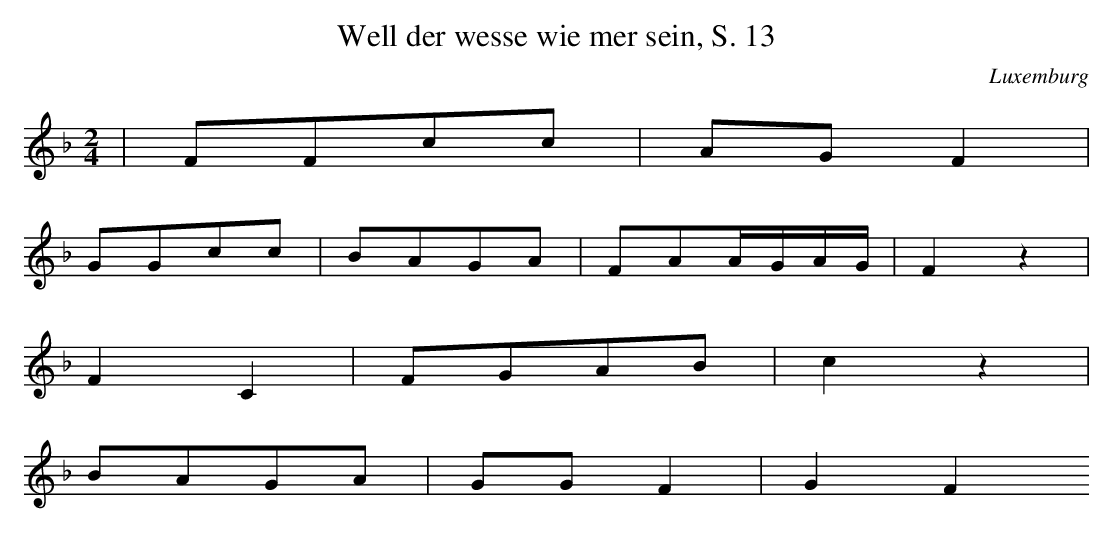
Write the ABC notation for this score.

X:1
T: Well der wesse wie mer sein, S. 13
O: Luxemburg
M: 2/4
L: 1/16
K: F
 | F2F2c2c2 | A2G2F4 |
G2G2c2c2 | B2A2G2A2 | F2A2AGAG | F4z4 |
F4C4 | F2G2A2B2 | c4z4 |
B2A2G2A2 | G2G2F4 | G4F4
